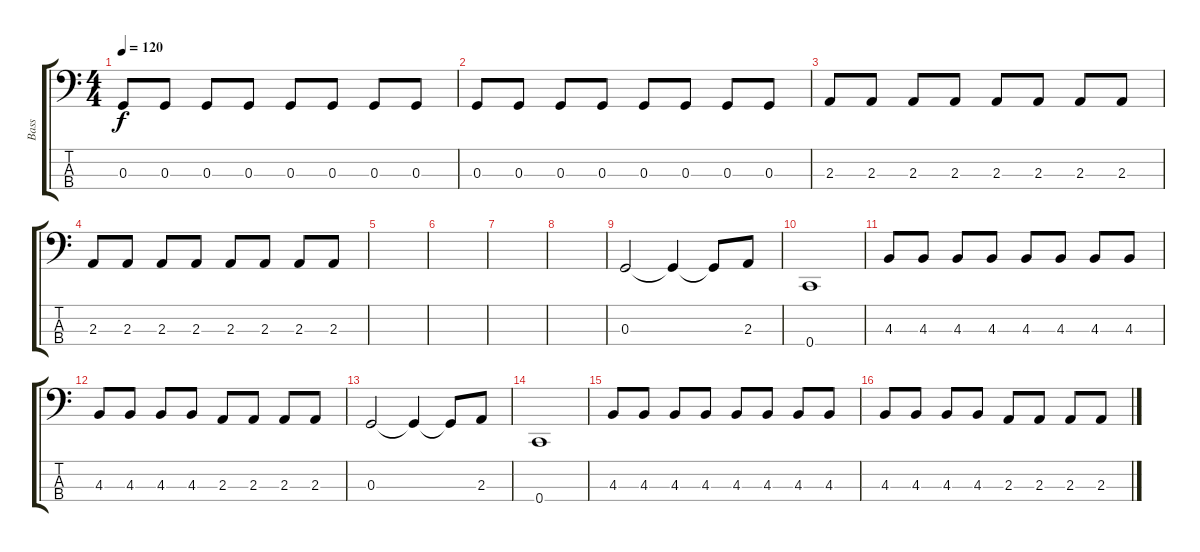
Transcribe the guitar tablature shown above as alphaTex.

\track ("Bass" "Bass") {instrument electricbasspick}
\staff {score tabs}
\tuning (F2 C2 G1 C1) {hide}
\ts (4 4)
\tempo 120
\clef f4
\ks c
0.3.8{dy f} 0.3.8 0.3.8 0.3.8 0.3.8 0.3.8 0.3.8 0.3.8 |
0.3.8 0.3.8 0.3.8 0.3.8 0.3.8 0.3.8 0.3.8 0.3.8 |
2.3.8 2.3.8 2.3.8 2.3.8 2.3.8 2.3.8 2.3.8 2.3.8 |
2.3.8 2.3.8 2.3.8 2.3.8 2.3.8 2.3.8 2.3.8 2.3.8 |
|
|
|
|
0.3.2 0.3{t}.4 0.3{t}.8 2.3.8 |
0.4.1 |
4.3.8 4.3.8 4.3.8 4.3.8 4.3.8 4.3.8 4.3.8 4.3.8 |
4.3.8 4.3.8 4.3.8 4.3.8 2.3.8 2.3.8 2.3.8 2.3.8 |
0.3.2 0.3{t}.4 0.3{t}.8 2.3.8 |
0.4.1 |
4.3.8 4.3.8 4.3.8 4.3.8 4.3.8 4.3.8 4.3.8 4.3.8 |
4.3.8 4.3.8 4.3.8 4.3.8 2.3.8 2.3.8 2.3.8 2.3.8
